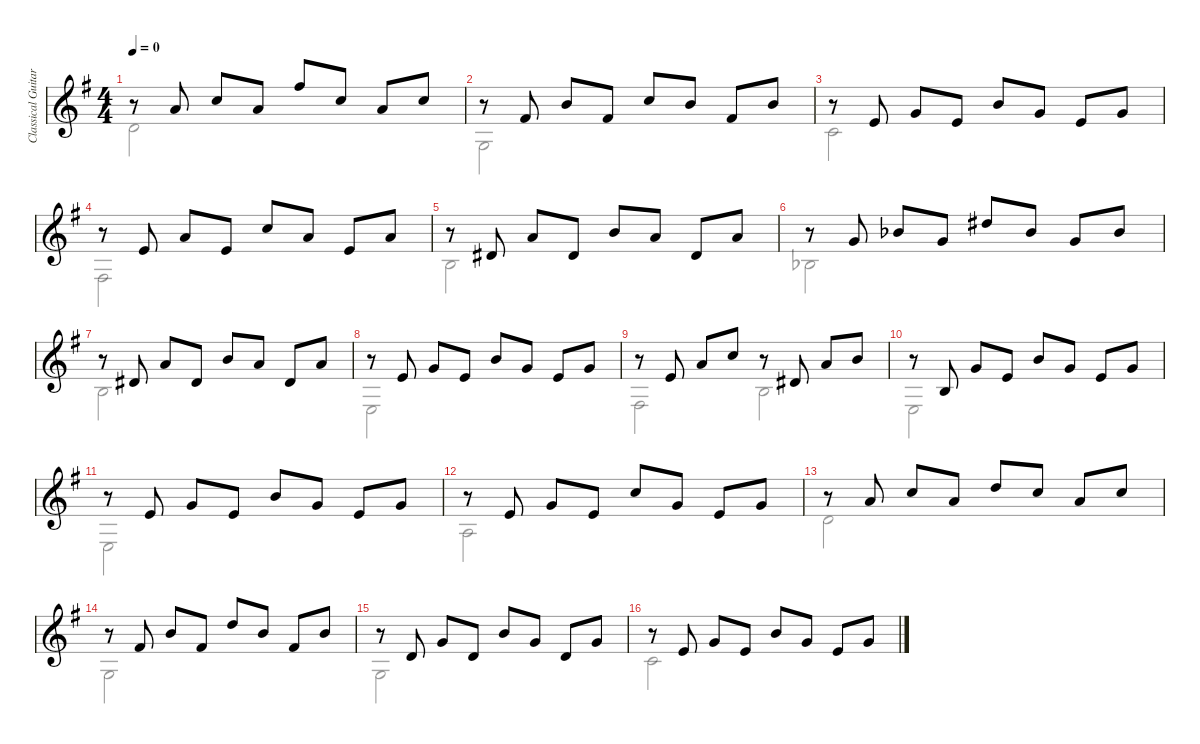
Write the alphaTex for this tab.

\defaultSystemsLayout 4
\hideDynamics
\bracketExtendMode nobrackets
\otherSystemsTrackNameOrientation horizontal
\track ("Classical Guitar" "Classical Guitar") {instrument brightacousticpiano}
\staff {score}
\tuning (E4 B3 G3 D3 A2 E2)
\displaytranspose 12
\voice
\ts (4 4)
\tempo 0
\clef g2
\ks eminor
r.8{dy mf beam Up} 2.3{acc forcenatural}.8{beam Up} 1.2{acc forcenatural}.8{beam Up} 2.3{acc forcenatural}.8{beam Up} 2.1{acc #}.8{beam Up} 1.2{acc forcenatural}.8{beam Up} 2.3{acc forcenatural}.8{beam Up} 1.2{acc forcenatural}.8{beam Up} |
r.8{beam Up} 4.4{acc #}.8{beam Up} 0.2{acc forcenatural}.8{beam Up} 4.4{acc #}.8{beam Up} 1.2{acc forcenatural}.8{beam Up} 0.2{acc forcenatural}.8{beam Up} 4.4{acc #}.8{beam Up} 0.2{acc forcenatural}.8{beam Up} |
r.8{beam Up} 2.4{acc forcenatural}.8{beam Up} 0.3{acc forcenatural}.8{beam Up} 2.4{acc forcenatural}.8{beam Up} 0.2{acc forcenatural}.8{beam Up} 0.3{acc forcenatural}.8{beam Up} 2.4{acc forcenatural}.8{beam Up} 0.3{acc forcenatural}.8{beam Up} |
r.8{beam Up} 2.4{acc forcenatural}.8{beam Up} 2.3{acc forcenatural}.8{beam Up} 2.4{acc forcenatural}.8{beam Up} 1.2{acc forcenatural}.8{beam Up} 2.3{acc forcenatural}.8{beam Up} 2.4{acc forcenatural}.8{beam Up} 2.3{acc forcenatural}.8{beam Up} |
r.8{beam Up} 1.4{acc #}.8{beam Up} 2.3{acc forcenatural}.8{beam Up} 1.4{acc #}.8{beam Up} 0.2{acc forcenatural}.8{beam Up} 2.3{acc forcenatural}.8{beam Up} 1.4{acc #}.8{beam Up} 2.3{acc forcenatural}.8{beam Up} |
r.8{beam Up} 0.3{acc forcenatural}.8{beam Up} 3.3{acc b}.8{beam Up} 0.3{acc forcenatural}.8{beam Up} 4.2{acc #}.8{beam Up} 3.3{acc b}.8{beam Up} 0.3{acc forcenatural}.8{beam Up} 3.3{acc b}.8{beam Up} |
r.8{beam Up} 1.4{acc #}.8{beam Up} 2.3{acc forcenatural}.8{beam Up} 1.4{acc #}.8{beam Up} 0.2{acc forcenatural}.8{beam Up} 2.3{acc forcenatural}.8{beam Up} 1.4{acc #}.8{beam Up} 2.3{acc forcenatural}.8{beam Up} |
r.8{beam Up} 2.4{acc forcenatural}.8{beam Up} 0.3{acc forcenatural}.8{beam Up} 2.4{acc forcenatural}.8{beam Up} 0.2{acc forcenatural}.8{beam Up} 0.3{acc forcenatural}.8{beam Up} 2.4{acc forcenatural}.8{beam Up} 0.3{acc forcenatural}.8{beam Up} |
r.8{beam Up} 2.4{acc forcenatural}.8{beam Up} 2.3{acc forcenatural}.8{beam Up} 1.2{acc forcenatural}.8{beam Up} r.8{beam Up} 1.4{acc #}.8{beam Up} 2.3{acc forcenatural}.8{beam Up} 0.2{acc forcenatural}.8{beam Up} |
r.8{beam Up} 2.5{acc forcenatural}.8{beam Up} 0.3{acc forcenatural}.8{beam Up} 2.4{acc forcenatural}.8{beam Up} 0.2{acc forcenatural}.8{beam Up} 0.3{acc forcenatural}.8{beam Up} 2.4{acc forcenatural}.8{beam Up} 0.3{acc forcenatural}.8{beam Up} |
r.8{beam Up} 2.4{acc forcenatural}.8{beam Up} 0.3{acc forcenatural}.8{beam Up} 2.4{acc forcenatural}.8{beam Up} 0.2{acc forcenatural}.8{beam Up} 0.3{acc forcenatural}.8{beam Up} 2.4{acc forcenatural}.8{beam Up} 0.3{acc forcenatural}.8{beam Up} |
r.8{beam Up} 2.4{acc forcenatural}.8{beam Up} 0.3{acc forcenatural}.8{beam Up} 2.4{acc forcenatural}.8{beam Up} 1.2{acc forcenatural}.8{beam Up} 0.3{acc forcenatural}.8{beam Up} 2.4{acc forcenatural}.8{beam Up} 0.3{acc forcenatural}.8{beam Up} |
r.8{beam Up} 2.3{acc forcenatural}.8{beam Up} 1.2{acc forcenatural}.8{beam Up} 2.3{acc forcenatural}.8{beam Up} 3.2{acc forcenatural}.8{beam Up} 1.2{acc forcenatural}.8{beam Up} 2.3{acc forcenatural}.8{beam Up} 1.2{acc forcenatural}.8{beam Up} |
r.8{beam Up} 4.4{acc #}.8{beam Up} 0.2{acc forcenatural}.8{beam Up} 4.4{acc #}.8{beam Up} 3.2{acc forcenatural}.8{beam Up} 0.2{acc forcenatural}.8{beam Up} 4.4{acc #}.8{beam Up} 0.2{acc forcenatural}.8{beam Up} |
r.8{beam Up} 0.4{acc forcenatural}.8{beam Up} 0.3{acc forcenatural}.8{beam Up} 0.4{acc forcenatural}.8{beam Up} 0.2{acc forcenatural}.8{beam Up} 0.3{acc forcenatural}.8{beam Up} 0.4{acc forcenatural}.8{beam Up} 0.3{acc forcenatural}.8{beam Up} |
r.8{beam Up} 2.4{acc forcenatural}.8{beam Up} 0.3{acc forcenatural}.8{beam Up} 2.4{acc forcenatural}.8{beam Up} 0.2{acc forcenatural}.8{beam Up} 0.3{acc forcenatural}.8{beam Up} 2.4{acc forcenatural}.8{beam Up} 0.3{acc forcenatural}.8{beam Up}
\voice
\clef g2
\ottava regular
\simile none
\ks eminor
0.4{acc forcenatural}.2{dy mf beam Down} |
3.6{acc forcenatural}.2{beam Down} |
3.5{acc forcenatural}.2{beam Down} |
2.6{acc #}.2{beam Down} |
2.5{acc forcenatural}.2{beam Down} |
1.5{acc b}.2{beam Down} |
2.5{acc forcenatural}.2{beam Down} |
0.6{acc forcenatural}.2{beam Down} |
2.6{acc #}.2{beam Down} 2.5{acc forcenatural}.2{beam Down} |
0.6{acc forcenatural}.2{beam Down} |
0.6{acc forcenatural}.2{beam Down} |
0.5{acc forcenatural}.2{beam Down} |
0.4{acc forcenatural}.2{beam Down} |
3.6{acc forcenatural}.2{beam Down} |
3.6{acc forcenatural}.2{beam Down} |
3.5{acc forcenatural}.2{beam Down}
